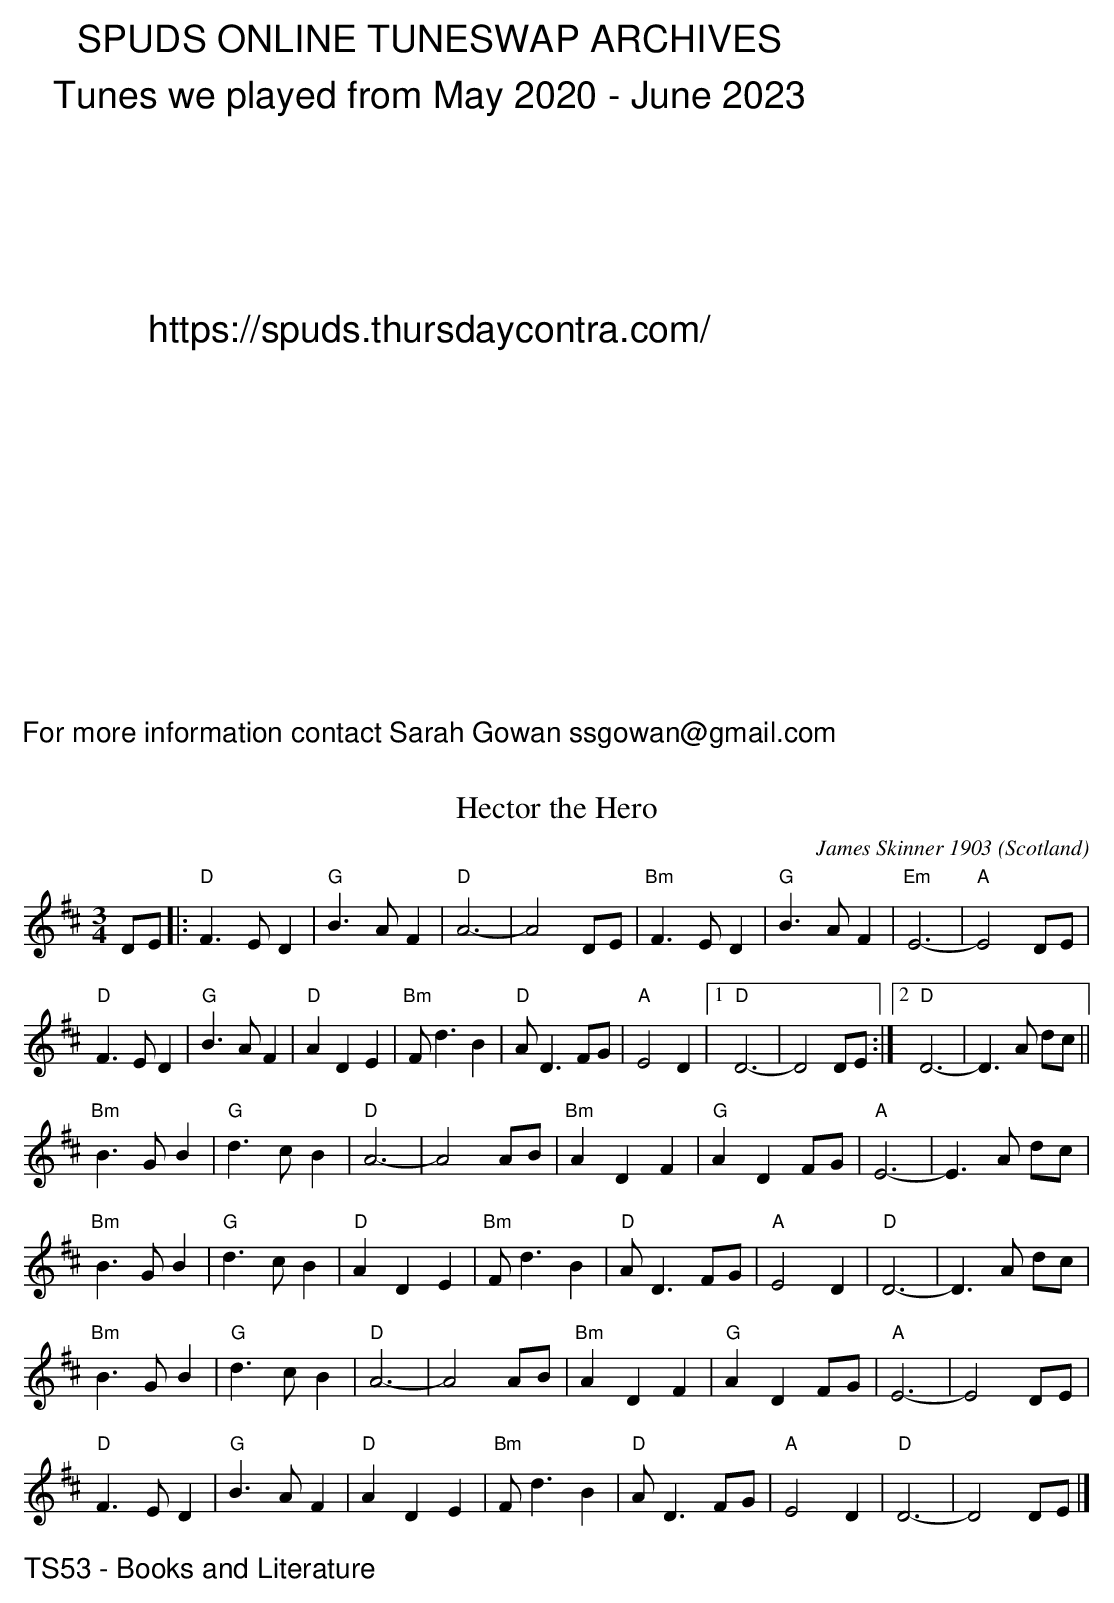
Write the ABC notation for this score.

X:1
T:Hector the Hero
C:James Skinner 1903
O:Scotland
M:3/4
L:1/4
K:D
D/E/|:"D"F>E D|"G"B>AF|"D"A3-|A2D/E/|"Bm"F>ED|"G"B>AF|"Em"E3-|"A"E2D/E/|
"D"F>ED|"G"B>AF|"D"ADE|"Bm"F<dB|"D"A<D F/G/|"A"E2D|1"D"D3-|D2D/E/:|2"D"D3-|D>A d/c/||
"Bm"B>GB|"G"d>cB|"D"A3-|A2A/B/|"Bm"ADF|"G"ADF/G/|"A"E3-|E>A d/c/|
"Bm"B>GB|"G"d>cB|"D"ADE|"Bm"F<dB|"D"A<DF/G/|"A"E2D|"D"D3-|D>A d/c/|
"Bm"B>GB|"G"d>cB|"D"A3-|A2A/B/|"Bm"ADF|"G"ADF/G/|"A"E3-|E2D/E/|
"D"F>ED|"G"B>AF|"D"ADE|"Bm"F<dB|"D"A<DF/G/|"A"E2D|"D"D3-|D2D/E/|]
